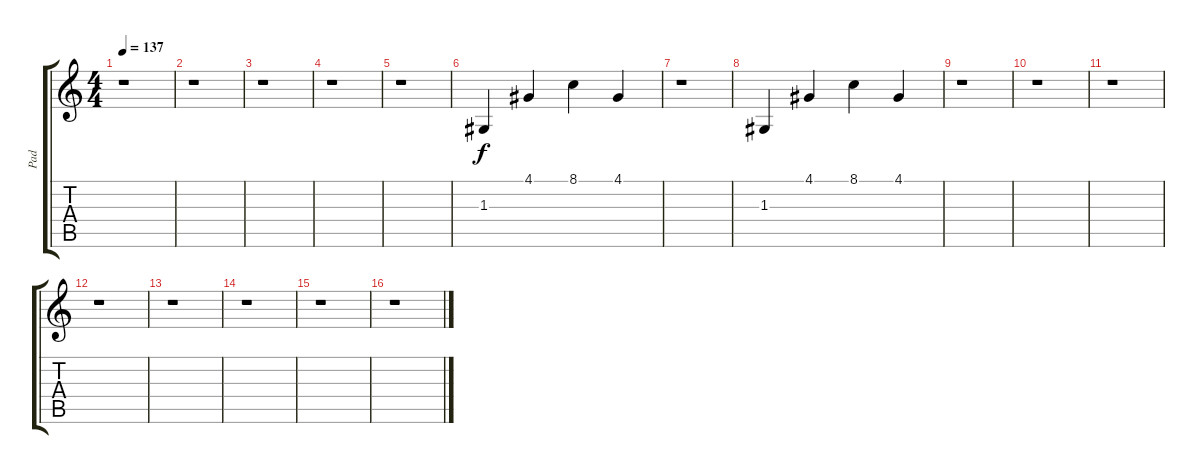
\track ("Pad" "Pad") {instrument pad3polysynth}
\staff {score tabs}
\tuning (E4 B3 G3 D3 A2 E2) {hide}
\ts (4 4)
\tempo 137
\clef g2
\ks c
r.1{dy f} |
r.1 |
r.1 |
r.1 |
r.1 |
1.3.4{instrument pizzicatostrings} 4.1.4 8.1.4 4.1.4 |
r.1 |
1.3.4{volume 9 instrument pizzicatostrings} 4.1.4 8.1.4 4.1.4 |
r.1 |
r.1 |
r.1 |
r.1 |
r.1 |
r.1 |
r.1 |
r.1
